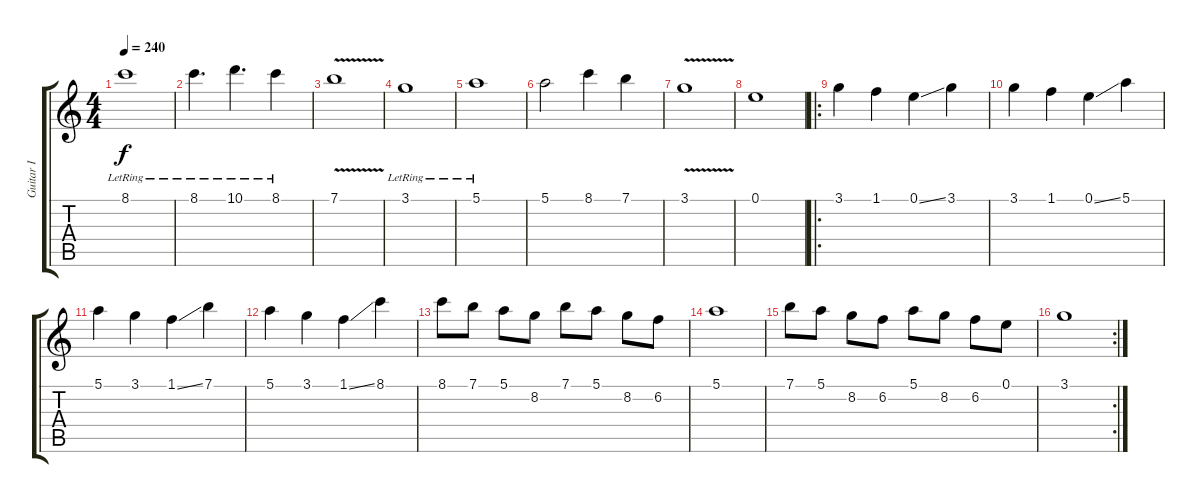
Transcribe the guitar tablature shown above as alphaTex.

\track ("Guitar I" "Guitar I") {instrument acousticguitarnylon}
\staff {score tabs}
\tuning (E4 B3 G3 D3 A2 E2) {hide}
\ts (4 4)
\tempo 240
\clef g2
\ks c
8.1{lr}.1{dy f} |
8.1{lr}.4{d} 10.1{lr}.4{d} 8.1{lr}.4 |
7.1{v}.1 |
3.1{lr}.1 |
5.1{lr}.1 |
5.1.2 8.1.4 7.1.4 |
3.1{v}.1 |
0.1.1 |
\ro
3.1.4 1.1.4 0.1{ss}.4 3.1.4 |
3.1.4 1.1.4 0.1{ss}.4 5.1.4 |
5.1.4 3.1.4 1.1{ss}.4 7.1.4 |
5.1.4 3.1.4 1.1{ss}.4 8.1.4 |
8.1.8 7.1.8 5.1.8 8.2.8 7.1.8 5.1.8 8.2.8 6.2.8 |
5.1.1 |
7.1.8 5.1.8 8.2.8 6.2.8 5.1.8 8.2.8 6.2.8 0.1.8 |
\rc 2
3.1.1
